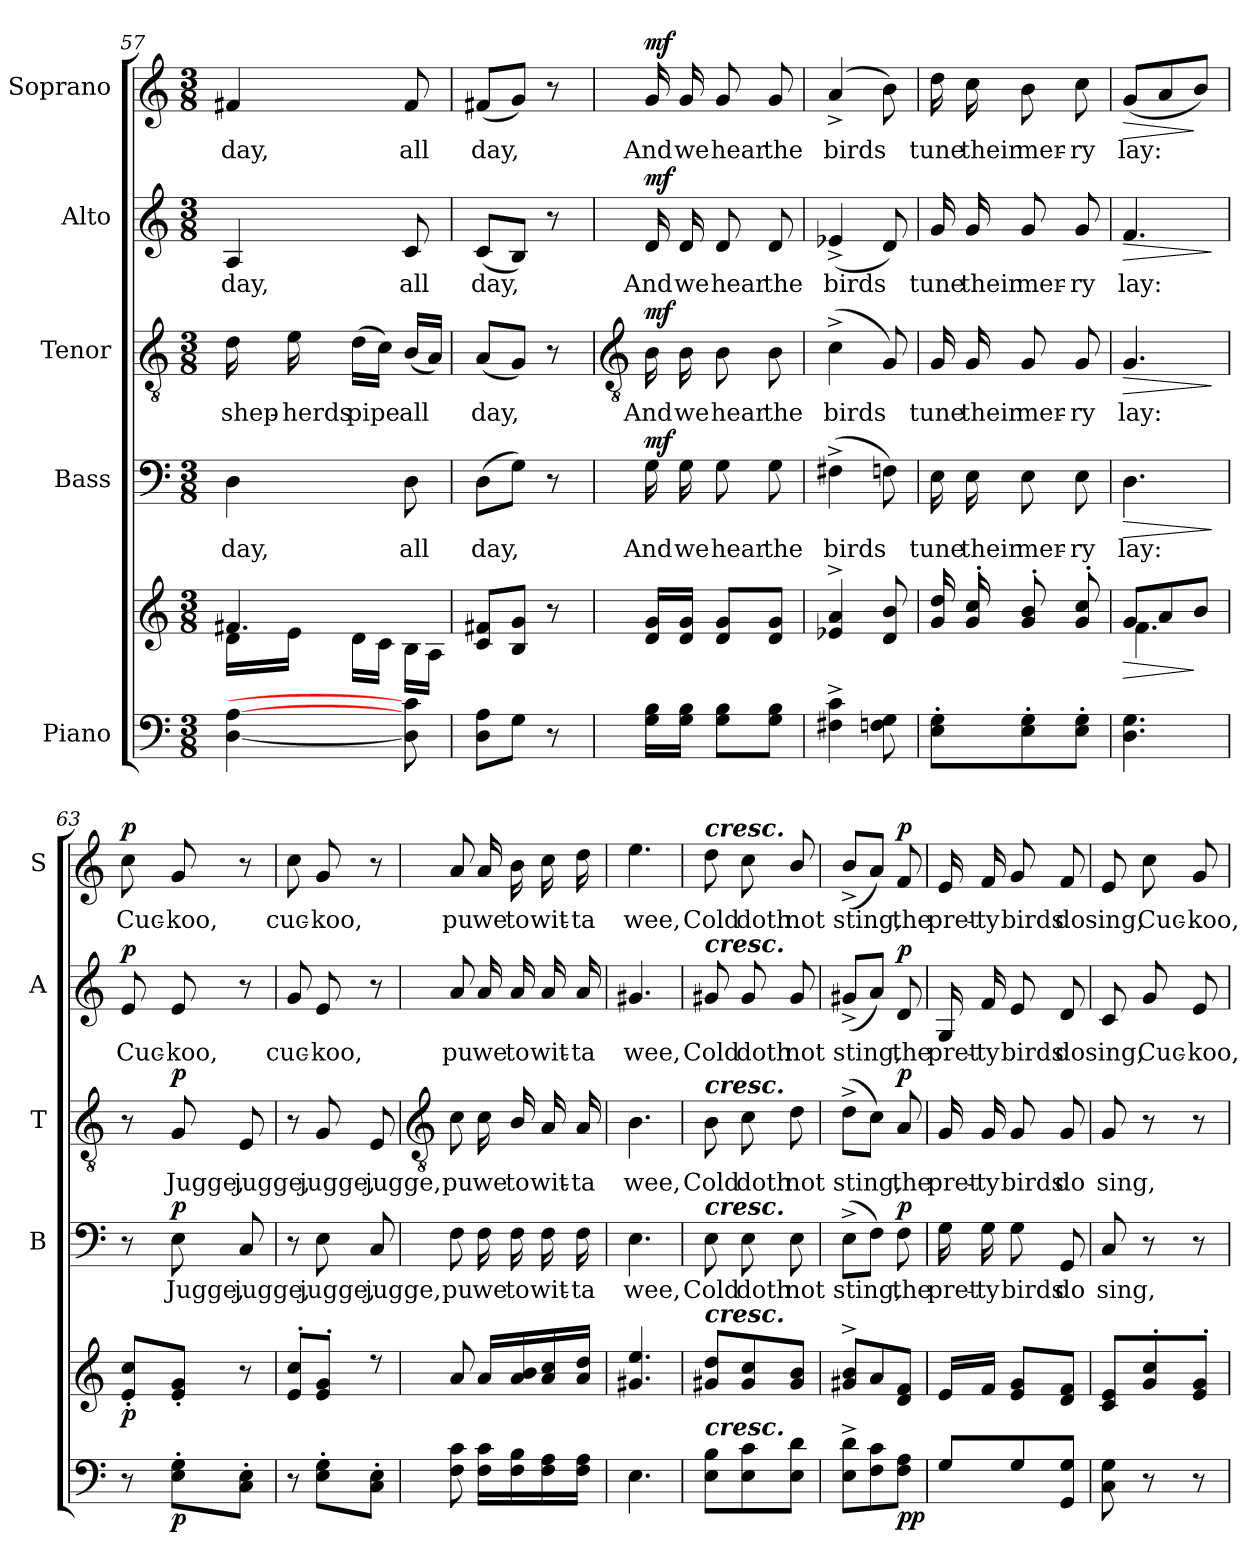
**kern	**kern	**dynam	**kern	**text	**dynam	**kern	**text	**dynam	**kern	**text	**dynam	**kern	**text	**dynam
*part5	*part5	*part5	*part4	*part4	*part4	*part3	*part3	*part3	*part2	*part2	*part2	*part1	*part1	*part1
*staff6	*staff5	*staff5/6	*staff4	*staff4	*staff4	*staff3	*staff3	*staff3	*staff2	*staff2	*staff2	*staff1	*staff1	*staff1
*I"Piano	*	*	*I"Bass	*	*	*I"Tenor	*	*	*I"Alto	*	*	*I"Soprano	*	*
*	*	*	*I'B	*	*	*I'T	*	*	*I'A	*	*	*I'S	*	*
*clefF4	*clefG2	*	*clefF4	*	*	*clefGv2	*	*	*clefG2	*	*	*clefG2	*	*
*k[]	*k[]	*	*k[]	*	*	*k[]	*	*	*k[]	*	*	*k[]	*	*
*C:	*C:	*	*C:	*	*	*C:	*	*	*C:	*	*	*C:	*	*
*M3/8	*M3/8	*	*M3/8	*	*	*M3/8	*	*	*M3/8	*	*	*M3/8	*	*
=57	=57	=57	=57	=57	=57	=57	=57	=57	=57	=57	=57	=57	=57	=57
*	*^	*	*	*	*	*	*	*	*	*	*	*	*	*
!	!	!	!	!	!LO:LY:b	!	!	!LO:LY:b	!	!	!LO:LY:b	!	!	!LO:LY:b	!
[4D [4A	4.f#X/	16d\LL	.	4D	day,	.	16d	shep-	.	4A	day,	.	4f#X	day,	.
!	!	!	!	!	!	!	!	!LO:LY:b	!	!	!	!	!	!	!
.	.	16e\JJ	.	.	.	.	16e	-herds	.	.	.	.	.	.	.
!	!	!	!	!	!	!	!	!LO:LY:b	!	!	!	!	!	!	!
.	.	16d\LL	.	.	.	.	(>16dLL	pipe	.	.	.	.	.	.	.
.	.	16c\JJ	.	.	.	.	16cJJ)	.	.	.	.	.	.	.	.
!	!	!	!	!	!LO:LY:b	!	!	!LO:LY:b	!	!	!LO:LY:b	!	!	!LO:LY:b	!
8D] 8c]	.	16B\LL	.	8D	all	.	(<16B/LL	all	.	8c	all	.	8f#	all	.
.	.	16A\JJ	.	.	.	.	16AJJ)	.	.	.	.	.	.	.	.
=58	=58	=58	=58	=58	=58	=58	=58	=58	=58	=58	=58	=58	=58	=58	=58
!	!	!	!	!	!LO:LY:b	!	!	!LO:LY:b	!	!	!LO:LY:b	!	!	!LO:LY:b	!
8D 8AL	8c/ 8f#X/L	4ryy	.	(>8DL	day,	.	(<8AL	day,	.	(<8cL	day,	.	(<8f#XL	day,	.
8GJ	8B/ 8g/J	.	.	8GJ)	.	.	8GJ)	.	.	8BJ)	.	.	8gJ)	.	.
8r	8r	16ryy	.	8r	.	.	8r	.	.	8r	.	.	8r	.	.
.	.	16ryy	.	.	.	.	.	.	.	.	.	.	.	.	.
!!LO:LB:g=z
=59	=59	=59	=59	=59	=59	=59	=59	=59	=59	=59	=59	=59	=59	=59	=59
*	*	*	*	*	*	*	*clefGv2	*	*	*	*	*	*	*	*
!	!	!LO:N:vis=1	!LO:DY:b=2	!	!LO:LY:b	!	!	!LO:LY:b	!	!	!LO:LY:b	!	!	!LO:LY:b	!
!	!	!	!LO:DY:n=1:b	!	!	!LO:DY:b	!	!	!LO:DY:b	!	!	!LO:DY:b	!	!	!LO:DY:b
16G 16BLL	16d/ 16g/LL	4.ryy	mf mf	16G	And	mf	16B	And	mf	16d	And	mf	16g	And	mf
!	!	!	!	!	!LO:LY:b	!	!	!LO:LY:b	!	!	!LO:LY:b	!	!	!LO:LY:b	!
16G 16BJJ	16d/ 16g/JJ	.	.	16G	we	.	16B	we	.	16d	we	.	16g	we	.
!	!	!	!	!	!LO:LY:b	!	!	!LO:LY:b	!	!	!LO:LY:b	!	!	!LO:LY:b	!
8G 8BL	8d/ 8g/L	.	.	8G	hear	.	8B	hear	.	8d	hear	.	8g	hear	.
!	!	!	!	!	!LO:LY:b	!	!	!LO:LY:b	!	!	!LO:LY:b	!	!	!LO:LY:b	!
8G 8BJ	8d/ 8g/J	.	.	8G	the	.	8B	the	.	8d	the	.	8g	the	.
=60	=60	=60	=60	=60	=60	=60	=60	=60	=60	=60	=60	=60	=60	=60	=60
!	!	!LO:N:vis=1	!	!	!LO:LY:b	!	!	!LO:LY:b	!	!	!LO:LY:b	!	!	!LO:LY:b	!
4F#X^ 4c^	4e-X/^ 4a/^	4.ryy	.	(>4F#X^	birds	.	(<4c^	birds	.	(<4e-X^	birds	.	(<4a^	birds	.
8Fn 8G	8d/ 8b/	.	.	8Fn)	.	.	8G)	.	.	8d)	.	.	8b)	.	.
=61	=61	=61	=61	=61	=61	=61	=61	=61	=61	=61	=61	=61	=61	=61	=61
!	!	!LO:N:vis=1	!	!	!LO:LY:b	!	!	!LO:LY:b	!	!	!LO:LY:b	!	!	!LO:LY:b	!
8E' 8G'L	16g/ 16dd/LL	4.ryy	.	16E	tune	.	16G	tune	.	16g	tune	.	16dd	tune	.
!	!	!	!	!	!LO:LY:b	!	!	!LO:LY:b	!	!	!LO:LY:b	!	!	!LO:LY:b	!
.	16g/' 16cc/'	.	.	16E	their	.	16G	their	.	16g	their	.	16cc	their	.
!	!	!	!	!	!LO:LY:b	!	!	!LO:LY:b	!	!	!LO:LY:b	!	!	!LO:LY:b	!
8E' 8G'	8g/' 8b/'	.	.	8E	mer-	.	8G	mer-	.	8g	mer-	.	8b	mer-	.
!	!	!	!	!	!LO:LY:b	!	!	!LO:LY:b	!	!	!LO:LY:b	!	!	!LO:LY:b	!
8E' 8G'J	8g/' 8cc/'J	.	.	8E	-ry	.	8G	-ry	.	8g	-ry	.	8cc	-ry	.
=62	=62	=62	=62	=62	=62	=62	=62	=62	=62	=62	=62	=62	=62	=62	=62
!	!	!	!LO:HP:b	!	!LO:LY:b	!LO:HP:b	!	!LO:LY:b	!LO:HP:b	!	!LO:LY:b	!LO:HP:b	!	!LO:LY:b	!LO:HP:b
4.D 4.G	8g/L	4.f\	>	4.D	lay:	>	4.G	lay:	>	4.f	lay:	>	(<8gL	lay:	>
.	8a/	.	.	.	.	.	.	.	.	.	.	.	8a	.	.
.	8b/J	.	]	.	.	.	.	.	.	.	.	.	8bJ)	.	]
*	*v	*v	*	*	*	*	*	*	*	*	*	*	*	*	*
.	.	.	.	.	]	.	.	]	.	.	]	.	.	.
=63	=63	=63	=63	=63	=63	=63	=63	=63	=63	=63	=63	=63	=63	=63
*	*^	*	*	*	*	*	*	*	*	*	*	*	*	*
!	!	!	!LO:DY:b	!	!	!	!	!	!	!	!LO:LY:b	!LO:DY:b	!	!LO:LY:b	!LO:DY:b
8r	8e/' 8cc/'L	4ryy	p	8r	.	.	8r	.	.	8e	Cuc-	p	8cc	Cuc-	p
!	!	!	!LO:DY:b=2	!	!LO:LY:b	!LO:DY:b	!	!LO:LY:b	!LO:DY:b	!	!LO:LY:b	!	!	!LO:LY:b	!
8E' 8G'L	8e/' 8g/'J	.	p	8E	Jugge,	p	8G	Jugge,	p	8e	-koo,	.	8g	-koo,	.
!	!	!	!	!	!LO:LY:b	!	!	!LO:LY:b	!	!	!	!	!	!	!
8C' 8E'J	8r	16ryy	.	8C	jugge,	.	8E	jugge,	.	8r	.	.	8r	.	.
.	.	16ryy	.	.	.	.	.	.	.	.	.	.	.	.	.
=64	=64	=64	=64	=64	=64	=64	=64	=64	=64	=64	=64	=64	=64	=64	=64
!	!	!	!	!	!	!	!	!	!	!	!LO:LY:b	!	!	!LO:LY:b	!
8r	8e/' 8cc/'L	4.ryy	.	8r	.	.	8r	.	.	8g	cuc-	.	8cc	cuc-	.
!	!	!	!	!	!LO:LY:b	!	!	!LO:LY:b	!	!	!LO:LY:b	!	!	!LO:LY:b	!
8E' 8G'L	8e/' 8g/'J	.	.	8E	jugge,	.	8G	jugge,	.	8e	-koo,	.	8g	-koo,	.
!	!	!	!	!	!LO:LY:b	!	!	!LO:LY:b	!	!	!	!	!	!	!
8C' 8E'J	8r	.	.	8C	jugge,	.	8E	jugge,	.	8r	.	.	8r	.	.
!!LO:LB:g=z
=65	=65	=65	=65	=65	=65	=65	=65	=65	=65	=65	=65	=65	=65	=65	=65
*	*	*	*	*	*	*	*clefGv2	*	*	*	*	*	*	*	*
!	!	!LO:N:vis=1	!	!	!LO:LY:b	!	!	!LO:LY:b	!	!	!LO:LY:b	!	!	!LO:LY:b	!
8F 8c	8a/	4.ryy	.	8F	pu	.	8c	pu	.	8a	pu	.	8a	pu	.
!	!	!	!	!	!LO:LY:b	!	!	!LO:LY:b	!	!	!LO:LY:b	!	!	!LO:LY:b	!
16F 16cLL	16a/LL	.	.	16F	we	.	16c	we	.	16a	we	.	16a	we	.
!	!	!	!	!	!LO:LY:b	!	!	!LO:LY:b	!	!	!LO:LY:b	!	!	!LO:LY:b	!
16F 16B	16a/ 16b/	.	.	16F	to	.	16B/	to	.	16a	to	.	16b	to	.
!	!	!	!	!	!LO:LY:b	!	!	!LO:LY:b	!	!	!LO:LY:b	!	!	!LO:LY:b	!
16F 16A	16a/ 16cc/	.	.	16F	wit-	.	16A	wit-	.	16a	wit-	.	16cc	wit-	.
!	!	!	!	!	!LO:LY:b	!	!	!LO:LY:b	!	!	!LO:LY:b	!	!	!LO:LY:b	!
16F 16AJJ	16a/ 16dd/JJ	.	.	16F	-ta	.	16A	-ta	.	16a	-ta	.	16dd	-ta	.
=66	=66	=66	=66	=66	=66	=66	=66	=66	=66	=66	=66	=66	=66	=66	=66
!	!	!LO:N:vis=1	!	!	!LO:LY:b	!	!	!LO:LY:b	!	!	!LO:LY:b	!	!	!LO:LY:b	!
4.E	4.g#X/ 4.ee/	4.ryy	.	4.E	wee,	.	4.B	wee,	.	4.g#X	wee,	.	4.ee	wee,	.
=67	=67	=67	=67	=67	=67	=67	=67	=67	=67	=67	=67	=67	=67	=67	=67
!	!	!	!	!	!	!	!	!	!	!	!	!	!LO:TX:a:Bi:t=cresc.	!	!
!	!	!	!	!	!	!	!	!	!	!LO:TX:a:Bi:t=cresc.	!	!	!	!	!
!	!	!	!	!	!	!	!LO:TX:a:Bi:t=cresc.	!	!	!	!	!	!	!	!
!	!	!	!	!LO:TX:a:Bi:t=cresc.	!	!	!	!	!	!	!	!	!	!	!
!	!LO:TX:a:Bi:t=cresc.	!	!	!	!	!	!	!	!	!	!	!	!	!	!
!LO:TX:a:Bi:t=cresc.	!	!	!	!	!	!	!	!	!	!	!	!	!	!	!
!	!	!LO:N:vis=1	!	!	!LO:LY:b	!	!	!LO:LY:b	!	!	!LO:LY:b	!	!	!LO:LY:b	!
8E 8BL	8g#X/ 8dd/L	4.ryy	.	8E	Cold	.	8B	Cold	.	8g#X	Cold	.	8dd	Cold	.
!	!	!	!	!	!LO:LY:b	!	!	!LO:LY:b	!	!	!LO:LY:b	!	!	!LO:LY:b	!
8E 8c	8g#/ 8cc/	.	.	8E	doth	.	8c	doth	.	8g#	doth	.	8cc	doth	.
!	!	!	!	!	!LO:LY:b	!	!	!LO:LY:b	!	!	!LO:LY:b	!	!	!LO:LY:b	!
8E 8dJ	8g#/ 8b/J	.	.	8E	not	.	8d	not	.	8g#	not	.	8b/	not	.
=68	=68	=68	=68	=68	=68	=68	=68	=68	=68	=68	=68	=68	=68	=68	=68
!	!	!LO:N:vis=1	!	!	!LO:LY:b	!	!	!LO:LY:b	!	!	!LO:LY:b	!	!	!LO:LY:b	!
8E^ 8d^L	8g#X/^ 8b/^L	4.ryy	.	(>8E^L	sting,	.	(>8d^L	sting,	.	(<8g#X^L	sting,	.	(<8b^L	sting,	.
8F 8c	8a/	.	.	8FJ)	.	.	8cJ)	.	.	8aJ)	.	.	8aJ)	.	.
!	!	!	!LO:DY:b=2	!	!LO:LY:b	!	!	!LO:LY:b	!	!	!LO:LY:b	!	!	!LO:LY:b	!
!	!	!	!LO:DY:n=1:b	!	!	!LO:DY:b	!	!	!LO:DY:b	!	!	!LO:DY:b	!	!	!LO:DY:b
8F 8AJ	8d/ 8f/J	.	p p	8F	the	p	8A	the	p	8d	the	p	8f	the	p
=69	=69	=69	=69	=69	=69	=69	=69	=69	=69	=69	=69	=69	=69	=69	=69
!	!	!LO:N:vis=1	!	!	!LO:LY:b	!	!	!LO:LY:b	!	!	!LO:LY:b	!	!	!LO:LY:b	!
8GL	16e/LL	4.ryy	.	16G	pret-	.	16G	pret-	.	16G	pret-	.	16e	pret-	.
!	!	!	!	!	!LO:LY:b	!	!	!LO:LY:b	!	!	!LO:LY:b	!	!	!LO:LY:b	!
.	16f/JJ	.	.	16G	-ty	.	16G	-ty	.	16f	-ty	.	16f	-ty	.
!	!	!	!	!	!LO:LY:b	!	!	!LO:LY:b	!	!	!LO:LY:b	!	!	!LO:LY:b	!
8G	8e/ 8g/L	.	.	8G	birds	.	8G	birds	.	8e	birds	.	8g	birds	.
!	!	!	!	!	!LO:LY:b	!	!	!LO:LY:b	!	!	!LO:LY:b	!	!	!LO:LY:b	!
8GG 8GJ	8d/ 8f/J	.	.	8GG	do	.	8G	do	.	8d	do	.	8f	do	.
=70	=70	=70	=70	=70	=70	=70	=70	=70	=70	=70	=70	=70	=70	=70	=70
!	!	!LO:N:vis=1	!	!	!LO:LY:b	!	!	!LO:LY:b	!	!	!LO:LY:b	!	!	!LO:LY:b	!
8C 8G	8c/ 8e/L	4.ryy	.	8C	sing,	.	8G	sing,	.	8c	sing,	.	8e	sing,	.
!	!	!	!	!	!	!	!	!	!	!	!LO:LY:b	!	!	!LO:LY:b	!
8r	8g/' 8cc/'	.	.	8r	.	.	8r	.	.	8g	Cuc-	.	8cc	Cuc-	.
!	!	!	!	!	!	!	!	!	!	!	!LO:LY:b	!	!	!LO:LY:b	!
8r	8e/' 8g/'J	.	.	8r	.	.	8r	.	.	8e	-koo,	.	8g	-koo,	.
*	*v	*v	*	*	*	*	*	*	*	*	*	*	*	*	*
=	=	=	=	=	=	=	=	=	=	=	=	=	=	=
*-	*-	*-	*-	*-	*-	*-	*-	*-	*-	*-	*-	*-	*-	*-
